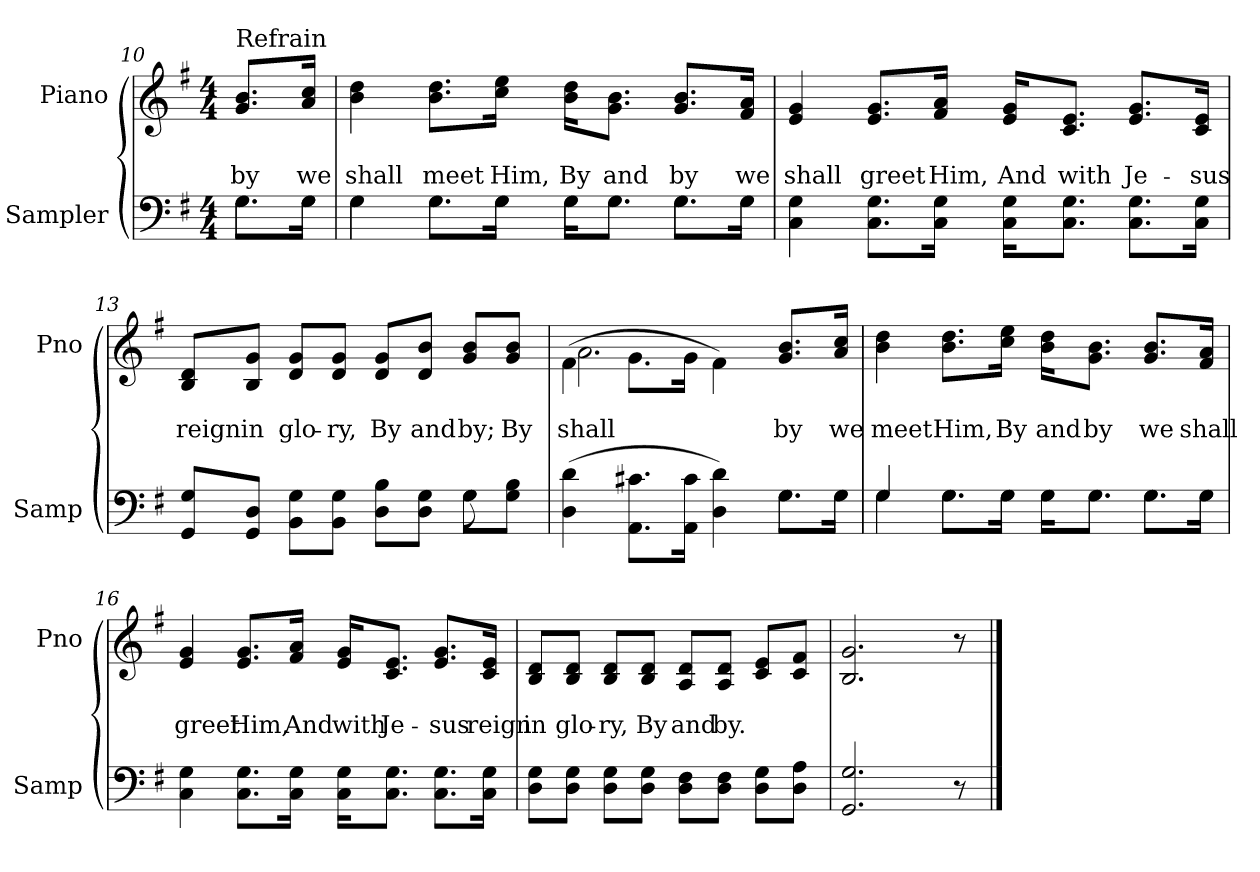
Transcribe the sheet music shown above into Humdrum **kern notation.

**kern	**kern	**text	**text
*part2	*part1	*part1	*part1
*staff2	*staff1	*staff1	*staff1
*I"Sampler	*I"Piano	*	*
*I'Samp	*I'Pno	*	*
*clefF4	*clefG2	*	*
*k[f#]	*k[f#]	*	*
*G:	*G:	*	*
*M4/4	*M4/4	*	*
=10	=10	=10	=10
*^	*	*	*
!	!	!LO:TX:t=Refrain	!	!
8.G\L	8.G\L	8.g/ 8.b/L	.	by
16G\Jk	16G\Jk	16a/ 16cc/Jk	.	we
=11	=11	=11	=11	=11
4G\	4G	4b 4dd	.	shall
8.G\L	8.G\L	8.b\ 8.dd\L	.	meet
16G\Jk	16G\Jk	16cc\ 16ee\Jk	.	Him,
16G\KL	16G\KL	16b\ 16dd\KL	.	By
8.G\J	8.G\J	8.g\ 8.b\J	.	and
8.G\L	8.G\L	8.g/ 8.b/L	.	by
16G\Jk	16G\Jk	16f#/ 16a/Jk	.	we
*v	*v	*	*	*
=12	=12	=12	=12
4C 4G	4e 4g	.	shall
8.C\ 8.G\L	8.e/ 8.g/L	.	greet
16C\ 16G\Jk	16f#/ 16a/Jk	.	Him,
16C\ 16G\KL	16e/ 16g/KL	.	And
8.C\ 8.G\J	8.c/ 8.e/J	.	with
8.C\ 8.G\L	8.e/ 8.g/L	.	Je-
16C\ 16G\Jk	16c/ 16e/Jk	.	-sus
=13	=13	=13	=13
*^	*	*	*
8GG/ 8G/L	2.ryy	8B/ 8d/L	.	reign
8GG/ 8D/J	.	8B/ 8g/J	.	in
8BB\ 8G\L	.	8d/ 8g/L	.	glo-
8BB\ 8G\J	.	8d/ 8g/J	.	-ry,
8D\ 8B\L	.	8d/ 8g/L	.	By
8D\ 8G\J	.	8d/ 8b/J	.	and
8G\L	8G	8g/ 8b/L	.	by;
8G\ 8B\J	8ryy	8g/ 8b/J	.	By
=14	=14	=14	=14	=14
*	*	*^	*	*
(4D 4d	2.ryy	(4f#\	2.a	.	shall
8.AA\ 8.c#X\L	.	8.g\L	.	.	.
16AA\ 16c#\Jk	.	16g\Jk	.	.	.
4D 4d)	.	4f#\)	.	.	.
8.G\L	8.G\L	8.g/ 8.b/L	4ryy	.	by
16G\Jk	16G\Jk	16a/ 16cc/Jk	.	.	we
*	*	*v	*v	*	*
=15	=15	=15	=15	=15
4G/	4G	4b 4dd	.	meet
8.G\L	8.G\L	8.b\ 8.dd\L	.	Him,
16G\Jk	16G\Jk	16cc\ 16ee\Jk	.	By
16G\KL	16G\KL	16b\ 16dd\KL	.	and
8.G\J	8.G\J	8.g\ 8.b\J	.	by
8.G\L	8.G\L	8.g/ 8.b/L	.	we
16G\Jk	16G\Jk	16f#/ 16a/Jk	.	shall
*v	*v	*	*	*
=16	=16	=16	=16
4C 4G	4e 4g	.	greet
8.C\ 8.G\L	8.e/ 8.g/L	.	Him,
16C\ 16G\Jk	16f#/ 16a/Jk	.	And
16C\ 16G\KL	16e/ 16g/KL	.	with
8.C\ 8.G\J	8.c/ 8.e/J	.	Je-
8.C\ 8.G\L	8.e/ 8.g/L	.	-sus
16C\ 16G\Jk	16c/ 16e/Jk	.	reign
=17	=17	=17	=17
8D\ 8G\L	8B/ 8d/L	.	in
8D\ 8G\J	8B/ 8d/J	.	glo-
8D\ 8G\L	8B/ 8d/L	.	-ry,
8D\ 8G\J	8B/ 8d/J	.	By
8D\ 8F#\L	8A/ 8d/L	.	and
8D\ 8F#\J	8A/ 8d/J	.	by.
8D\ 8G\L	8c/ 8e/L	.	.
8D\ 8A\J	8c/ 8f#/J	.	.
=18	=18	=18	=18
2.GG 2.G	2.B 2.g	.	.
8r	8r	.	.
==	==	==	==
*-	*-	*-	*-
